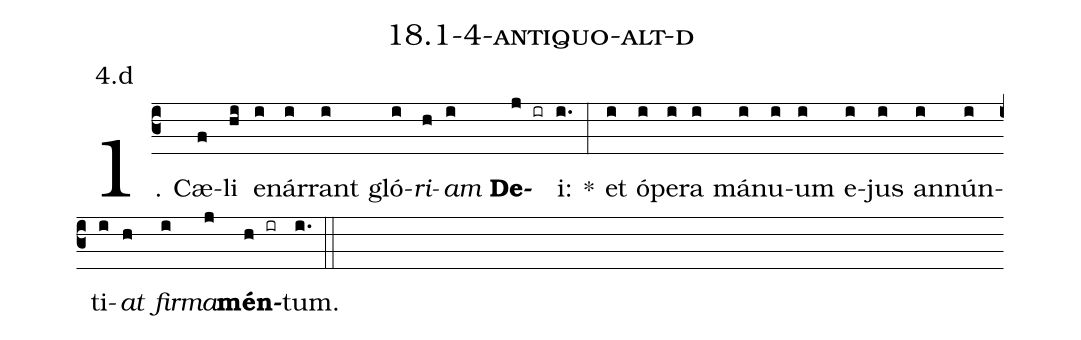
name: 18.1-4-antiquo-alt-d;
annotation: 4.d;
%%
(c3)1. Cæ(f)li(hi) e(i)nár(i)rant(i) gló(i)<i>ri</i>(h)<i>am</i>(i) <b>De</b>(j ir)i:(i.) *(:) et(i) ó(i)pe(i)ra(i) má(i)nu(i)um(i) e(i)jus(i) an(i)nún(i)ti(i)<i>at</i>(h) <i>fir</i>(i)<i>ma</i>(j)<b>mén</b>(h ir)tum.(i.) (::)


%E(i) u(h) o(i) u(j) a(h) e.(i.) (::)
